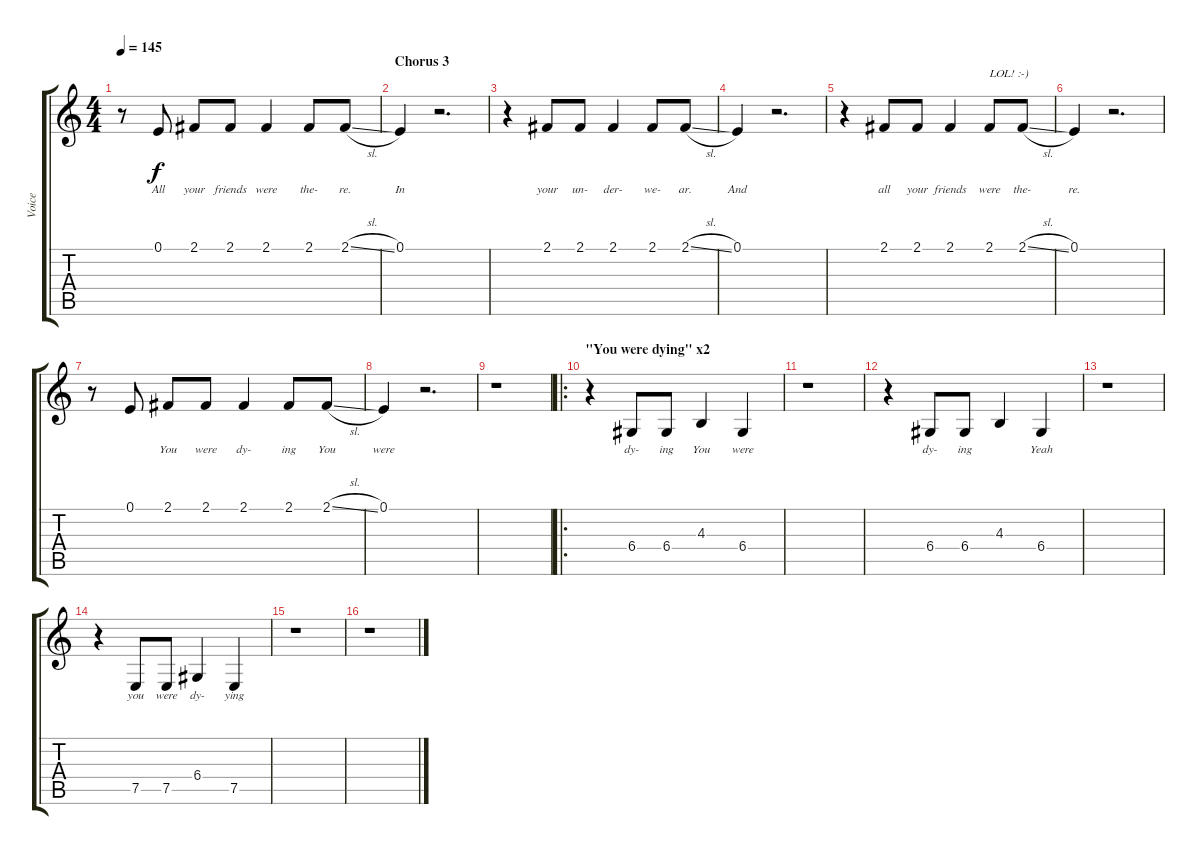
\track ("Voice" "Voice") {instrument clarinet}
\staff {score tabs}
\tuning (E4 B3 G3 D3 A2 E2) {hide}
\ts (4 4)
\tempo 145
\clef g2
\ks c
r.8{dy f} 0.1.8{lyrics (0 "All") lyrics (1 "") lyrics (2 "") lyrics (3 "") lyrics (4 "")} 2.1.8{lyrics (0 "your") lyrics (1 "") lyrics (2 "") lyrics (3 "") lyrics (4 "")} 2.1.8{lyrics (0 "friends") lyrics (1 "") lyrics (2 "") lyrics (3 "") lyrics (4 "")} 2.1.4{lyrics (0 "were") lyrics (1 "") lyrics (2 "") lyrics (3 "") lyrics (4 "")} 2.1.8{lyrics (0 "the-") lyrics (1 "") lyrics (2 "") lyrics (3 "") lyrics (4 "")} 2.1{sl}.8{lyrics (0 "re.") lyrics (1 "") lyrics (2 "") lyrics (3 "") lyrics (4 "")} |
\section ("" "Chorus 3")
0.1.4{lyrics (0 "In") lyrics (1 "") lyrics (2 "") lyrics (3 "") lyrics (4 "")} r.2{d} |
r.4 2.1.8{lyrics (0 "your") lyrics (1 "") lyrics (2 "") lyrics (3 "") lyrics (4 "")} 2.1.8{lyrics (0 "un-") lyrics (1 "") lyrics (2 "") lyrics (3 "") lyrics (4 "")} 2.1.4{lyrics (0 "der-") lyrics (1 "") lyrics (2 "") lyrics (3 "") lyrics (4 "")} 2.1.8{lyrics (0 "we-") lyrics (1 "") lyrics (2 "") lyrics (3 "") lyrics (4 "")} 2.1{sl}.8{lyrics (0 "ar.") lyrics (1 "") lyrics (2 "") lyrics (3 "") lyrics (4 "")} |
0.1.4{lyrics (0 "And") lyrics (1 "") lyrics (2 "") lyrics (3 "") lyrics (4 "")} r.2{d} |
r.4 2.1.8{lyrics (0 "all") lyrics (1 "") lyrics (2 "") lyrics (3 "") lyrics (4 "")} 2.1.8{lyrics (0 "your") lyrics (1 "") lyrics (2 "") lyrics (3 "") lyrics (4 "")} 2.1.4{lyrics (0 "friends") lyrics (1 "") lyrics (2 "") lyrics (3 "") lyrics (4 "")} 2.1.8{txt "LOL! :-)" lyrics (0 "were") lyrics (1 "") lyrics (2 "") lyrics (3 "") lyrics (4 "")} 2.1{sl}.8{lyrics (0 "the-") lyrics (1 "") lyrics (2 "") lyrics (3 "") lyrics (4 "")} |
0.1.4{lyrics (0 "re.") lyrics (1 "") lyrics (2 "") lyrics (3 "") lyrics (4 "")} r.2{d} |
r.8 0.1.8{lyrics (0 "") lyrics (1 "") lyrics (2 "") lyrics (3 "") lyrics (4 "")} 2.1.8{lyrics (0 "You") lyrics (1 "") lyrics (2 "") lyrics (3 "") lyrics (4 "")} 2.1.8{lyrics (0 "were") lyrics (1 "") lyrics (2 "") lyrics (3 "") lyrics (4 "")} 2.1.4{lyrics (0 "dy-") lyrics (1 "") lyrics (2 "") lyrics (3 "") lyrics (4 "")} 2.1.8{lyrics (0 "ing") lyrics (1 "") lyrics (2 "") lyrics (3 "") lyrics (4 "")} 2.1{sl}.8{lyrics (0 "You") lyrics (1 "") lyrics (2 "") lyrics (3 "") lyrics (4 "")} |
0.1.4{lyrics (0 "were") lyrics (1 "") lyrics (2 "") lyrics (3 "") lyrics (4 "")} r.2{d} |
r.1 |
\ro
\section ("" "\"You were dying\" x2")
r.4 6.4.8{lyrics (0 "dy-") lyrics (1 "") lyrics (2 "") lyrics (3 "") lyrics (4 "")} 6.4.8{lyrics (0 "ing") lyrics (1 "") lyrics (2 "") lyrics (3 "") lyrics (4 "")} 4.3.4{lyrics (0 "You") lyrics (1 "") lyrics (2 "") lyrics (3 "") lyrics (4 "")} 6.4.4{lyrics (0 "were") lyrics (1 "") lyrics (2 "") lyrics (3 "") lyrics (4 "")} |
r.1 |
r.4 6.4.8{lyrics (0 "dy-") lyrics (1 "") lyrics (2 "") lyrics (3 "") lyrics (4 "")} 6.4.8{lyrics (0 "ing") lyrics (1 "") lyrics (2 "") lyrics (3 "") lyrics (4 "")} 4.3.4{lyrics (0 "") lyrics (1 "") lyrics (2 "") lyrics (3 "") lyrics (4 "")} 6.4.4{lyrics (0 "Yeah") lyrics (1 "") lyrics (2 "") lyrics (3 "") lyrics (4 "")} |
r.1 |
r.4 7.5.8{lyrics (0 "you") lyrics (1 "") lyrics (2 "") lyrics (3 "") lyrics (4 "")} 7.5.8{lyrics (0 "were") lyrics (1 "") lyrics (2 "") lyrics (3 "") lyrics (4 "")} 6.4.4{lyrics (0 "dy-") lyrics (1 "") lyrics (2 "") lyrics (3 "") lyrics (4 "")} 7.5.4{lyrics (0 "ying") lyrics (1 "") lyrics (2 "") lyrics (3 "") lyrics (4 "")} |
r.1 |
r.1
